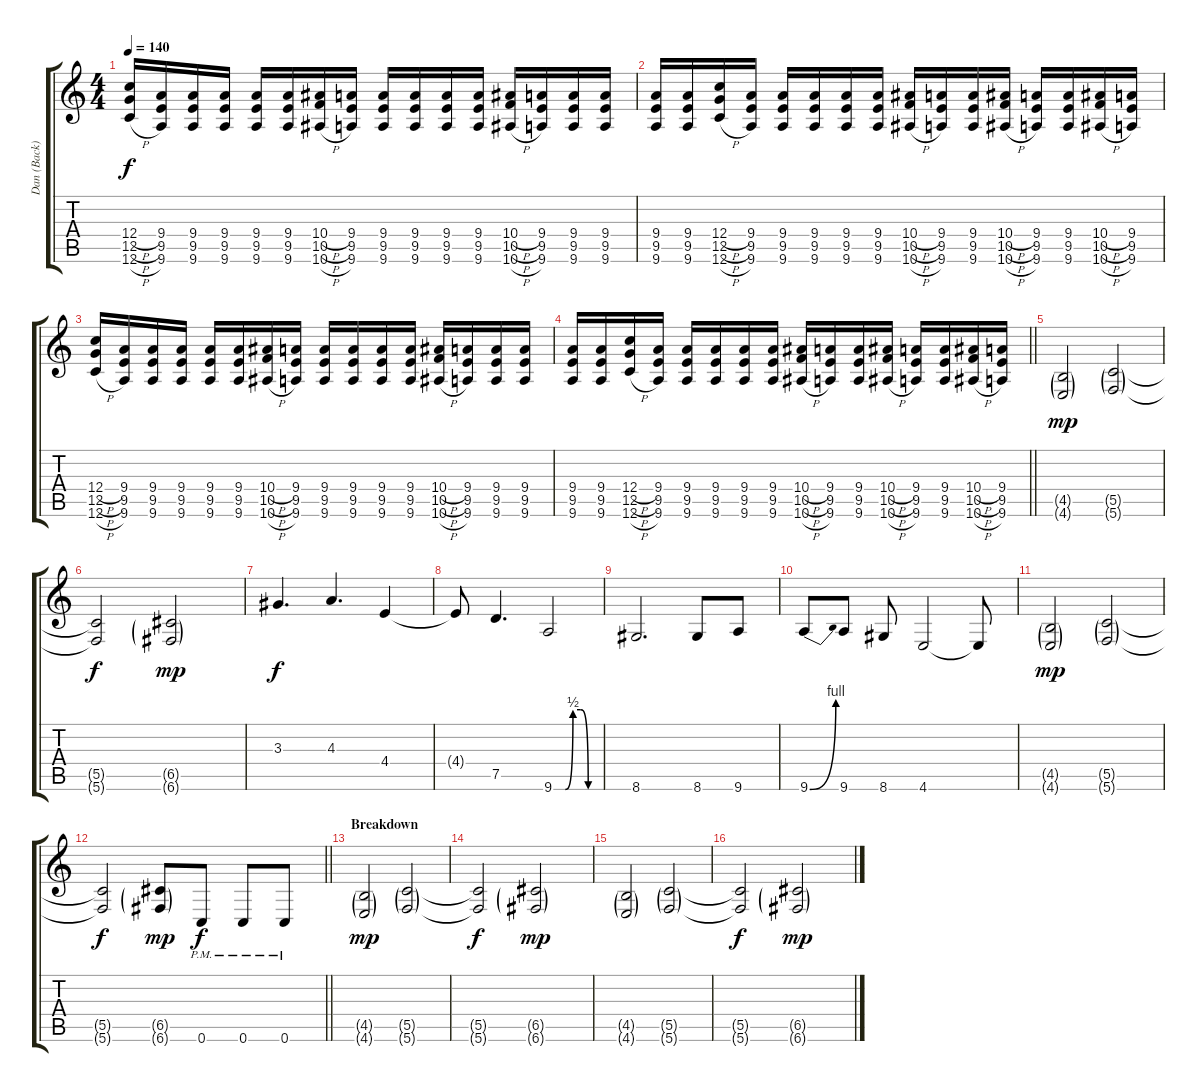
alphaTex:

\track ("Dan (Back)" "Dan (Back)") {instrument distortionguitar}
\staff {score tabs}
\tuning (D4 A3 F3 C3 G2 C2) {hide}
\ts (4 4)
\tempo 140
\clef g2
\ks c
(12.4{h} 12.5{h} 12.6{h}).16{dy f} (9.4 9.5 9.6).16 (9.4 9.5 9.6).16 (9.4 9.5 9.6).16 (9.4 9.5 9.6).16 (9.4 9.5 9.6).16 (10.4{h} 10.5{h} 10.6{h}).16 (9.4 9.5 9.6).16 (9.4 9.5 9.6).16 (9.4 9.5 9.6).16 (9.4 9.5 9.6).16 (9.4 9.5 9.6).16 (10.4{h} 10.5{h} 10.6{h}).16 (9.4 9.5 9.6).16 (9.4 9.5 9.6).16 (9.4 9.5 9.6).16 |
(9.4 9.5 9.6).16 (9.4 9.5 9.6).16 (12.4{h} 12.5{h} 12.6{h}).16 (9.4 9.5 9.6).16 (9.4 9.5 9.6).16 (9.4 9.5 9.6).16 (9.4 9.5 9.6).16 (9.4 9.5 9.6).16 (10.4{h} 10.5{h} 10.6{h}).16 (9.4 9.5 9.6).16 (9.4 9.5 9.6).16 (10.4{h} 10.5{h} 10.6{h}).16 (9.4 9.5 9.6).16 (9.4 9.5 9.6).16 (10.4{h} 10.5{h} 10.6{h}).16 (9.4 9.5 9.6).16 |
(12.4{h} 12.5{h} 12.6{h}).16 (9.4 9.5 9.6).16 (9.4 9.5 9.6).16 (9.4 9.5 9.6).16 (9.4 9.5 9.6).16 (9.4 9.5 9.6).16 (10.4{h} 10.5{h} 10.6{h}).16 (9.4 9.5 9.6).16 (9.4 9.5 9.6).16 (9.4 9.5 9.6).16 (9.4 9.5 9.6).16 (9.4 9.5 9.6).16 (10.4{h} 10.5{h} 10.6{h}).16 (9.4 9.5 9.6).16 (9.4 9.5 9.6).16 (9.4 9.5 9.6).16 |
\barLineRight lightlight
(9.4 9.5 9.6).16 (9.4 9.5 9.6).16 (12.4{h} 12.5{h} 12.6{h}).16 (9.4 9.5 9.6).16 (9.4 9.5 9.6).16 (9.4 9.5 9.6).16 (9.4 9.5 9.6).16 (9.4 9.5 9.6).16 (10.4{h} 10.5{h} 10.6{h}).16 (9.4 9.5 9.6).16 (9.4 9.5 9.6).16 (10.4{h} 10.5{h} 10.6{h}).16 (9.4 9.5 9.6).16 (9.4 9.5 9.6).16 (10.4{h} 10.5{h} 10.6{h}).16 (9.4 9.5 9.6).16 |
(4.5{g} 4.6{g}).2{dy mp} (5.5{g} 5.6{g}).2 |
(5.5{t} 5.6{t}).2{dy f} (6.5{g} 6.6{g}).2{dy mp} |
3.3.4{d dy f} 4.3.4{d} 4.4.4 |
4.4{t}.8 7.5.4{d} 9.6{be (custom 0 0 15 0 25 2 35 2 45 0 60 0)}.2 |
8.6.2{d} 8.6.8 9.6.8 |
9.6{be (bend 0 0 60 4)}.8 9.6.8 8.6.8 4.6.2 4.6{t}.8 |
(4.5{g} 4.6{g}).2{dy mp} (5.5{g} 5.6{g}).2 |
\barLineRight lightlight
(5.5{t} 5.6{t}).2{dy f} (6.5{g} 6.6{g}).8{dy mp} 0.6{pm}.8{dy f} 0.6{pm}.8 0.6{pm}.8 |
\section ("" "Breakdown")
(4.5{g} 4.6{g}).2{dy mp} (5.5{g} 5.6{g}).2 |
(5.5{t} 5.6{t}).2{dy f} (6.5{g} 6.6{g}).2{dy mp} |
(4.5{g} 4.6{g}).2 (5.5{g} 5.6{g}).2 |
(5.5{t} 5.6{t}).2{dy f} (6.5{g} 6.6{g}).2{dy mp}
